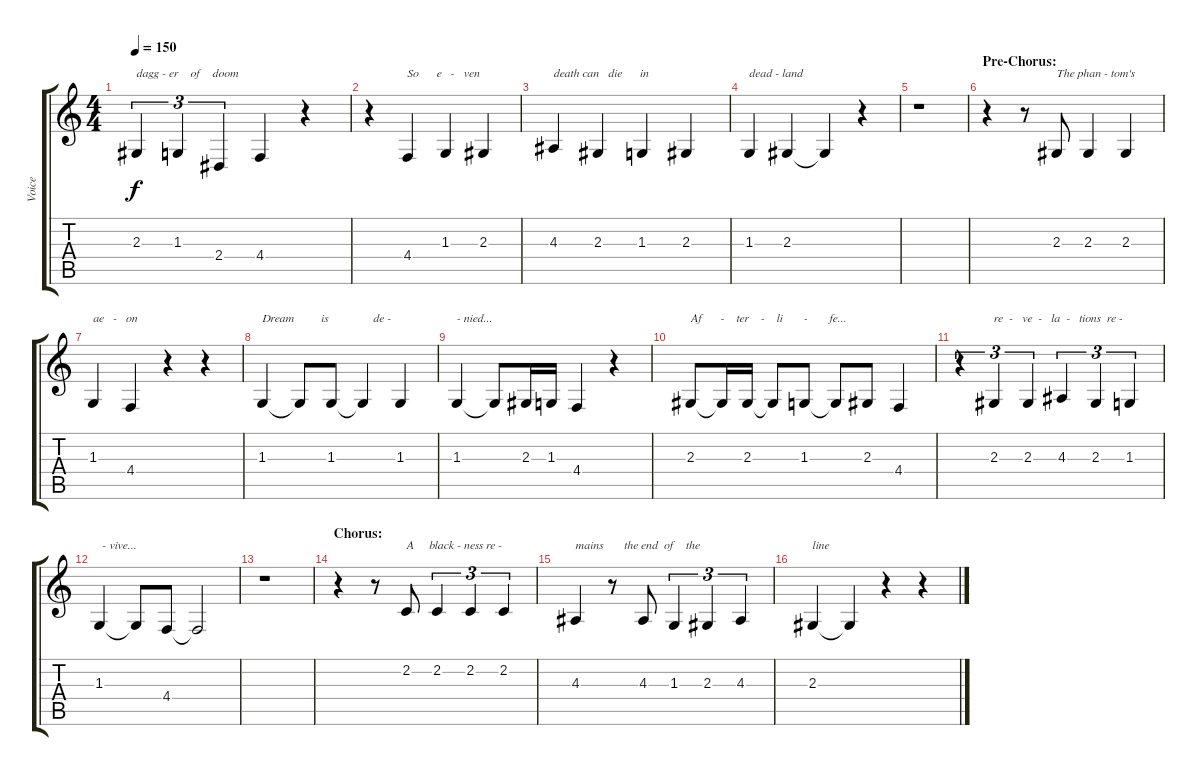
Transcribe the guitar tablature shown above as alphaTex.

\track ("Voice" "Voice") {instrument violin}
\staff {score tabs}
\tuning (Eb4 Bb3 Gb3 Db3 Ab2 Eb2) {hide}
\ts (4 4)
\tempo 150
\clef g2
\ks c
2.3.4{tu (3 2) txt "dagg - er    of    doom" dy f} 1.3.4{tu (3 2)} 2.4.4{tu (3 2)} 4.4.4 r.4 |
r.4 4.4.4{txt "So      e   -   ven"} 1.3.4 2.3.4 |
4.3.4{txt "death can   die      in"} 2.3.4 1.3.4 2.3.4 |
1.3.4{txt "dead - land"} 2.3.4 2.3{t}.4 r.4 |
r.1 |
\section ("" "Pre-Chorus:")
r.4 r.8 2.3.8{txt "The phan - tom's"} 2.3.4 2.3.4 |
1.3.4{txt "ae   -   on"} 4.4.4 r.4 r.4 |
1.3.4{txt "Dream         is               de -"} 1.3{t}.8 1.3.8 1.3{t}.4 1.3.4 |
1.3.4{txt "- nied..."} 1.3{t}.8 2.3.16 1.3.16 4.4.4 r.4 |
2.3.8{txt "Af      -    ter    -    li       -       fe..."} 2.3{t}.16 2.3.16 2.3{t}.8 1.3.8 1.3{t}.8 2.3.8 4.4.4 |
r.4{tu (3 2)} 2.3.4{tu (3 2) txt "re  -   ve  -   la  -   tions  re -"} 2.3.4{tu (3 2)} 4.3.4{tu (3 2)} 2.3.4{tu (3 2)} 1.3.4{tu (3 2)} |
1.3.4{txt " - vive..."} 1.3{t}.8 4.4.8 4.4{t}.2 |
r.1 |
\section ("" "Chorus:")
r.4 r.8 2.2.8{txt "A     black - ness re -"} 2.2.4{tu (3 2)} 2.2.4{tu (3 2)} 2.2.4{tu (3 2)} |
4.3.4{txt "mains       the end  of    the"} r.8 4.3.8 1.3.4{tu (3 2)} 2.3.4{tu (3 2)} 4.3.4{tu (3 2)} |
2.3.4{txt "line"} 2.3{t}.4 r.4 r.4
